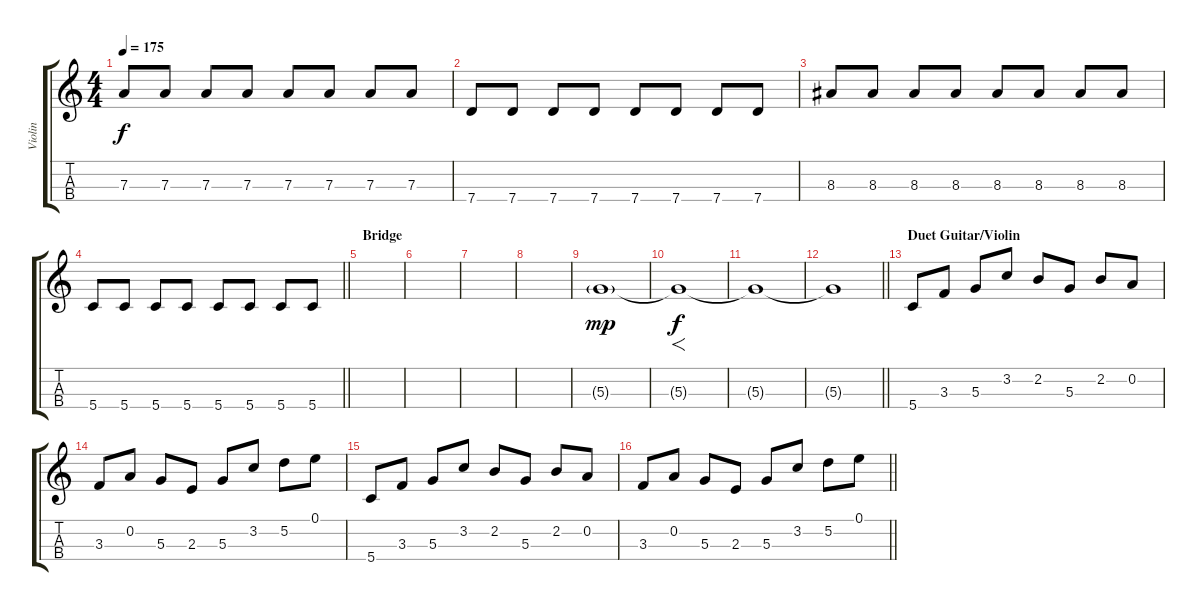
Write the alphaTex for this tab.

\track ("Violin" "Violin") {instrument violin}
\staff {score tabs}
\tuning (E5 A4 D4 G3) {hide}
\ts (4 4)
\tempo 175
\clef g2
\ks c
7.3.8{dy f} 7.3.8 7.3.8 7.3.8 7.3.8 7.3.8 7.3.8 7.3.8 |
7.4.8 7.4.8 7.4.8 7.4.8 7.4.8 7.4.8 7.4.8 7.4.8 |
8.3.8 8.3.8 8.3.8 8.3.8 8.3.8 8.3.8 8.3.8 8.3.8 |
\barLineRight lightlight
5.4.8 5.4.8 5.4.8 5.4.8 5.4.8 5.4.8 5.4.8 5.4.8 |
\section ("" "Bridge")
|
|
|
|
5.3{g}.1{dy mp} |
5.3{t}.1{f dy f} |
5.3{t}.1 |
\barLineRight lightlight
5.3{t}.1 |
\section ("" "Duet Guitar/Violin")
5.4.8 3.3.8 5.3.8 3.2.8 2.2.8 5.3.8 2.2.8 0.2.8 |
3.3.8 0.2.8 5.3.8 2.3.8 5.3.8 3.2.8 5.2.8 0.1.8 |
5.4.8 3.3.8 5.3.8 3.2.8 2.2.8 5.3.8 2.2.8 0.2.8 |
\barLineRight lightlight
3.3.8 0.2.8 5.3.8 2.3.8 5.3.8 3.2.8 5.2.8 0.1.8
